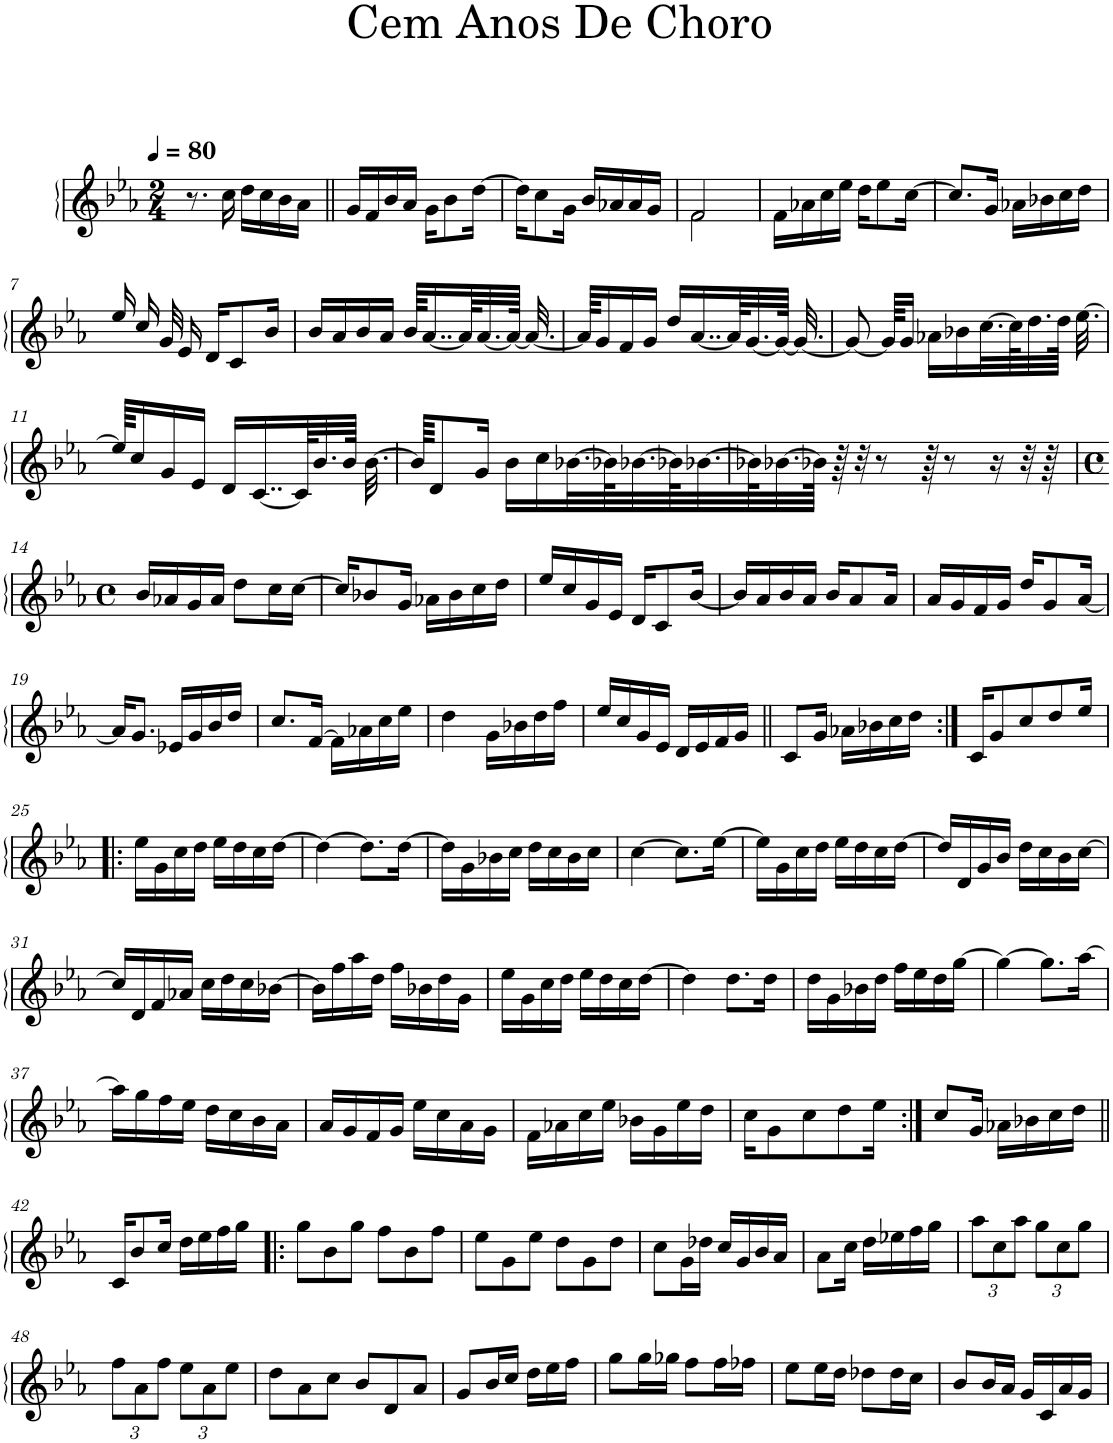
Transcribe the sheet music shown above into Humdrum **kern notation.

**kern
*part1
*staff1
*I"Piano
*I'Pno
*clefG2
*k[b-e-a-]
*M2/4
*MM80
=1
8.r
16cc\
16dd\LL
16cc\
16b-\
16a-\JJ
=2||
16g/LL
16f/
16b-/
16a-/JJ
16g\KL
8b-\
[16dd\Jk
=3
16dd\KL]
8cc\
16g\Jk
16b-/LL
16a-X/
16a-/
16g/JJ
=4
*^
2f/	2f\
*v	*v
=5
16f\LL
16a-X\
16cc\
16ee-\JJ
16dd\KL
8ee-\
[16cc\Jk
=6
8.cc/L]
16g/Jk
16a-X\LL
16b-X\
16cc\
16dd\JJ
!!LO:LB:g=z
=7
16ee-/
16cc/
32g/
16e-/
16d/KL
8c/
16b-/Jk
=8
16b-/LL
16a-/
16b-/
16a-/JJ
64b-/KKLL
[16..a-/
64a-/KL]
[32.a-/
64a-/JJJk_
32.a-/_
=9
64a-/KKLL]
16g/
16f/
16g/JJ
16dd/LL
[16..a-/
64a-/KL]
[32.g/
64g/JJJk_
32.g/_
=10
8g/_
64g/KKLL]
16g/JJ
16a-X\LL
16b-X\
[32.cc\L
64cc\K]
32.dd\
64dd\JJJk
[32.ee-\
!!LO:LB:g=z
=11
64ee-/KKLL]
16cc/
16g/
16e-/JJ
16d/LL
[16..c/
64c/KL]
32.b-/
64b-/JJJk
[32.b-\
=12
64b-/KKKL]
8d/
16g/Jk
16b-\LL
16cc\
[32.b-X\L
64b-X\K]
[32.b-X\
64b-X\K]
[32.b-X\
=13
64b-X\K]
[32.b-X\
64b-X\JJJk]
64r
32r
8r
64r
8r
16r
32r
64r
!!LO:LB:g=z
=14
*M4/4
*met(c)
16b-/LL
16a-X/
16g/
16a-/JJ
8dd\L
16cc\L
[16cc\JJ
=15
16cc/KL]
8b-X/
16g/Jk
16a-X\LL
16b-\
16cc\
16dd\JJ
=16
16ee-/LL
16cc/
16g/
16e-/JJ
16d/KL
8c/
[16b-/Jk
=17
16b-/LL]
16a-/
16b-/
16a-/JJ
16b-/KL
8a-/
16a-/Jk
=18
16a-/LL
16g/
16f/
16g/JJ
16dd/KL
8g/
[16a-/Jk
!!LO:LB:g=z
=19
16a-/KL]
8.g/J
16e-X/LL
16g/
16b-/
16dd/JJ
=20
8.cc/L
[16f/Jk
16f\LL]
16a-X\
16cc\
16ee-\JJ
=21
4dd\
16g\LL
16b-X\
16dd\
16ff\JJ
=22
16ee-/LL
16cc/
16g/
16e-/JJ
16d/LL
16e-/
16f/
16g/JJ
=23||
8c/L
16g/Jk
16a-X\LL
16b-X\
16cc\
16dd\JJ
=24:|!
16c/KL
8g/
8cc/
8dd/
16ee-/Jk
!!LO:LB:g=z
=25!|:
16ee-\LL
16g\
16cc\
16dd\JJ
16ee-\LL
16dd\
16cc\
[16dd\JJ
=26
4dd\_
8.dd\L]
[16dd\Jk
=27
16dd\LL]
16g\
16b-X\
16cc\JJ
16dd\LL
16cc\
16b-\
16cc\JJ
=28
[4cc\
8.cc\L]
[16ee-\Jk
=29
16ee-\LL]
16g\
16cc\
16dd\JJ
16ee-\LL
16dd\
16cc\
[16dd\JJ
=30
16dd/LL]
16d/
16g/
16b-/JJ
16dd\LL
16cc\
16b-\
[16cc\JJ
!!LO:LB:g=z
=31
16cc/LL]
16d/
16f/
16a-X/JJ
16cc\LL
16dd\
16cc\
[16b-X\JJ
=32
16b-\LL]
16ff\
16aa-\
16dd\JJ
16ff\LL
16b-X\
16dd\
16g\JJ
=33
16ee-\LL
16g\
16cc\
16dd\JJ
16ee-\LL
16dd\
16cc\
[16dd\JJ
=34
4dd\]
8.dd\L
16dd\Jk
=35
16dd\LL
16g\
16b-X\
16dd\JJ
16ff\LL
16ee-\
16dd\
[16gg\JJ
=36
4gg\_
8.gg\L]
[16aa-\Jk
!!LO:LB:g=z
=37
16aa-\LL]
16gg\
16ff\
16ee-\JJ
16dd\LL
16cc\
16b-\
16a-\JJ
=38
16a-/LL
16g/
16f/
16g/JJ
16ee-\LL
16cc\
16a-\
16g\JJ
=39
16f\LL
16a-X\
16cc\
16ee-\JJ
16b-X\LL
16g\
16ee-\
16dd\JJ
=40
16cc\KL
8g\
8cc\
8dd\
16ee-\Jk
=41:|!
8cc/L
16g/Jk
16a-X\LL
16b-X\
16cc\
16dd\JJ
!!LO:LB:g=z
=42||
16c/KL
8b-/
16cc/Jk
16dd\LL
16ee-\
16ff\
16gg\JJ
=43!|:
8gg\L
8b-\
8gg\J
8ff\L
8b-\
8ff\J
=44
8ee-\L
8g\
8ee-\J
8dd\L
8g\
8dd\J
=45
8cc\L
16g\L
16dd-X\JJ
16cc/LL
16g/
16b-/
16a-/JJ
=46
8a-\L
16cc\Jk
16dd\LL
16ee-X\
16ff\
16gg\JJ
=47
*Xbrackettup
12aa-\L
12cc\
12aa-\J
12gg\L
12cc\
12gg\J
!!LO:LB:g=z
=48
12ff\L
12a-\
12ff\J
12ee-\L
12a-\
12ee-\J
=49
8dd\L
8a-\
8cc\J
8b-/L
8d/
8a-/J
=50
8g/L
16b-/L
16cc/JJ
16dd\LL
16ee-\
16ff\JJ
=51
8gg\L
16gg\L
16gg-X\JJ
8ff\L
16ff\L
16ff-X\JJ
=52
8ee-\L
16ee-\L
16dd\JJ
8dd-X\L
16dd-\L
16cc\JJ
=53
8b-/L
16b-/L
16a-/JJ
16g/LL
16c/
16a-/
16g/JJ
=
*-
